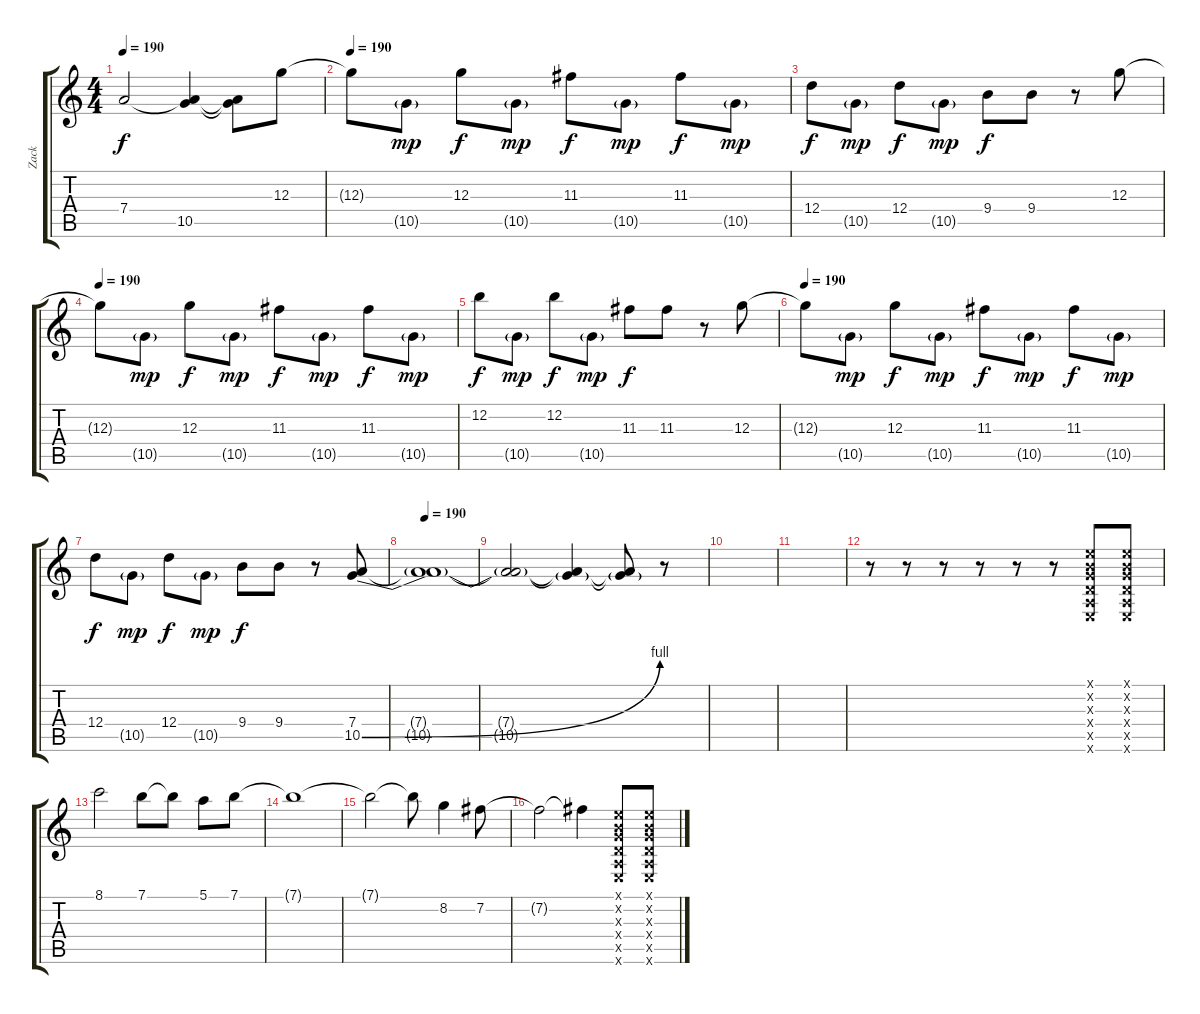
\track ("Zack" "Zack") {instrument acousticguitarsteel}
\staff {score tabs}
\tuning (E4 B3 G3 D3 A2 E2) {hide}
\ts (4 4)
\tempo 190
\clef g2
\ks c
7.4{t}.2{dy f} (7.4{t} 10.5{t}).4 (7.4{t} 10.5{t}).8 12.3.8 |
\tempo 190
12.3{t}.8 10.5{g}.8{dy mp} 12.3.8{dy f} 10.5{g}.8{dy mp} 11.3.8{dy f} 10.5{g}.8{dy mp} 11.3.8{dy f} 10.5{g}.8{dy mp} |
12.4.8{dy f} 10.5{g}.8{dy mp} 12.4.8{dy f} 10.5{g}.8{dy mp} 9.4.8{dy f} 9.4.8 r.8 12.3.8 |
\tempo 190
12.3{t}.8 10.5{g}.8{dy mp} 12.3.8{dy f} 10.5{g}.8{dy mp} 11.3.8{dy f} 10.5{g}.8{dy mp} 11.3.8{dy f} 10.5{g}.8{dy mp} |
12.2.8{dy f} 10.5{g}.8{dy mp} 12.2.8{dy f} 10.5{g}.8{dy mp} 11.3.8{dy f} 11.3.8 r.8 12.3.8 |
\tempo 190
12.3{t}.8 10.5{g}.8{dy mp} 12.3.8{dy f} 10.5{g}.8{dy mp} 11.3.8{dy f} 10.5{g}.8{dy mp} 11.3.8{dy f} 10.5{g}.8{dy mp} |
12.4.8{dy f} 10.5{g}.8{dy mp} 12.4.8{dy f} 10.5{g}.8{dy mp} 9.4.8{dy f} 9.4.8 r.8 (7.4 10.5{be (bend 0 0 60 4)}).8 |
\tempo 190
(7.4{t} 10.5{t}).1 |
(7.4{t} 10.5{t}).2 (7.4{t} 10.5{t}).4 (7.4{t} 10.5{t}).8 r.8 |
|
|
r.8 r.8 r.8 r.8 r.8 r.8 (0.1{x} 0.2{x} 0.3{x} 0.4{x} 0.5{x} 0.6{x}).8 (0.1{x} 0.2{x} 0.3{x} 0.4{x} 0.5{x} 0.6{x}).8 |
8.1.2 7.1.8 7.1{t}.8 5.1.8 7.1.8 |
7.1{t}.1 |
7.1{t}.2 7.1{t}.8 8.2.4 7.2.8 |
7.2{t}.2 7.2{t}.4 (0.1{x} 0.2{x} 0.3{x} 0.4{x} 0.5{x} 0.6{x}).8 (0.1{x} 0.2{x} 0.3{x} 0.4{x} 0.5{x} 0.6{x}).8
